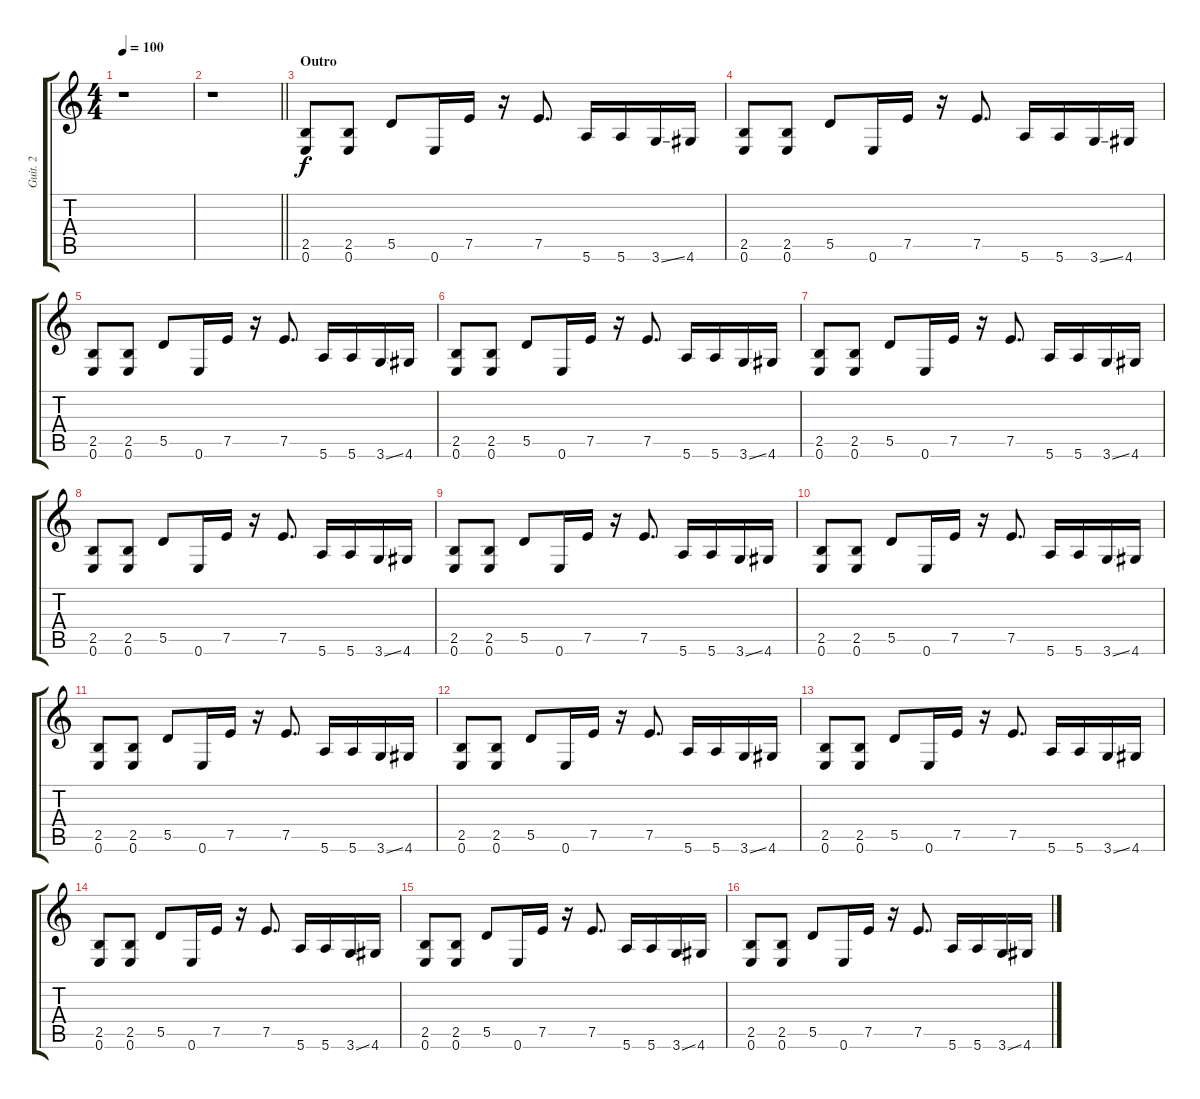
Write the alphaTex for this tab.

\track ("Guit. 2" "Guit. 2") {instrument overdrivenguitar}
\staff {score tabs}
\tuning (E4 B3 G3 D3 A2 E2) {hide}
\ts (4 4)
\tempo 100
\clef g2
\ks c
r.1{dy f} |
\barLineRight lightlight
r.1 |
\section ("" "Outro")
(2.5 0.6).8 (2.5 0.6).8 5.5.8 0.6.16 7.5.16 r.16 7.5.8{d} 5.6.16 5.6.16 3.6{ss}.16 4.6.16 |
(2.5 0.6).8 (2.5 0.6).8 5.5.8 0.6.16 7.5.16 r.16 7.5.8{d} 5.6.16 5.6.16 3.6{ss}.16 4.6.16 |
(2.5 0.6).8 (2.5 0.6).8 5.5.8 0.6.16 7.5.16 r.16 7.5.8{d} 5.6.16 5.6.16 3.6{ss}.16 4.6.16 |
(2.5 0.6).8 (2.5 0.6).8 5.5.8 0.6.16 7.5.16 r.16 7.5.8{d} 5.6.16 5.6.16 3.6{ss}.16 4.6.16 |
(2.5 0.6).8 (2.5 0.6).8 5.5.8 0.6.16 7.5.16 r.16 7.5.8{d} 5.6.16 5.6.16 3.6{ss}.16 4.6.16 |
(2.5 0.6).8 (2.5 0.6).8 5.5.8 0.6.16 7.5.16 r.16 7.5.8{d} 5.6.16 5.6.16 3.6{ss}.16 4.6.16 |
(2.5 0.6).8 (2.5 0.6).8 5.5.8 0.6.16 7.5.16 r.16 7.5.8{d} 5.6.16 5.6.16 3.6{ss}.16 4.6.16 |
(2.5 0.6).8 (2.5 0.6).8 5.5.8 0.6.16 7.5.16 r.16 7.5.8{d} 5.6.16 5.6.16 3.6{ss}.16 4.6.16 |
(2.5 0.6).8 (2.5 0.6).8 5.5.8 0.6.16 7.5.16 r.16 7.5.8{d} 5.6.16 5.6.16 3.6{ss}.16 4.6.16 |
(2.5 0.6).8 (2.5 0.6).8 5.5.8 0.6.16 7.5.16 r.16 7.5.8{d} 5.6.16 5.6.16 3.6{ss}.16 4.6.16 |
(2.5 0.6).8 (2.5 0.6).8 5.5.8 0.6.16 7.5.16 r.16 7.5.8{d} 5.6.16 5.6.16 3.6{ss}.16 4.6.16 |
(2.5 0.6).8 (2.5 0.6).8 5.5.8 0.6.16 7.5.16 r.16 7.5.8{d} 5.6.16 5.6.16 3.6{ss}.16 4.6.16 |
(2.5 0.6).8 (2.5 0.6).8 5.5.8 0.6.16 7.5.16 r.16 7.5.8{d} 5.6.16 5.6.16 3.6{ss}.16 4.6.16 |
(2.5 0.6).8 (2.5 0.6).8 5.5.8 0.6.16 7.5.16 r.16 7.5.8{d} 5.6.16 5.6.16 3.6{ss}.16 4.6.16
